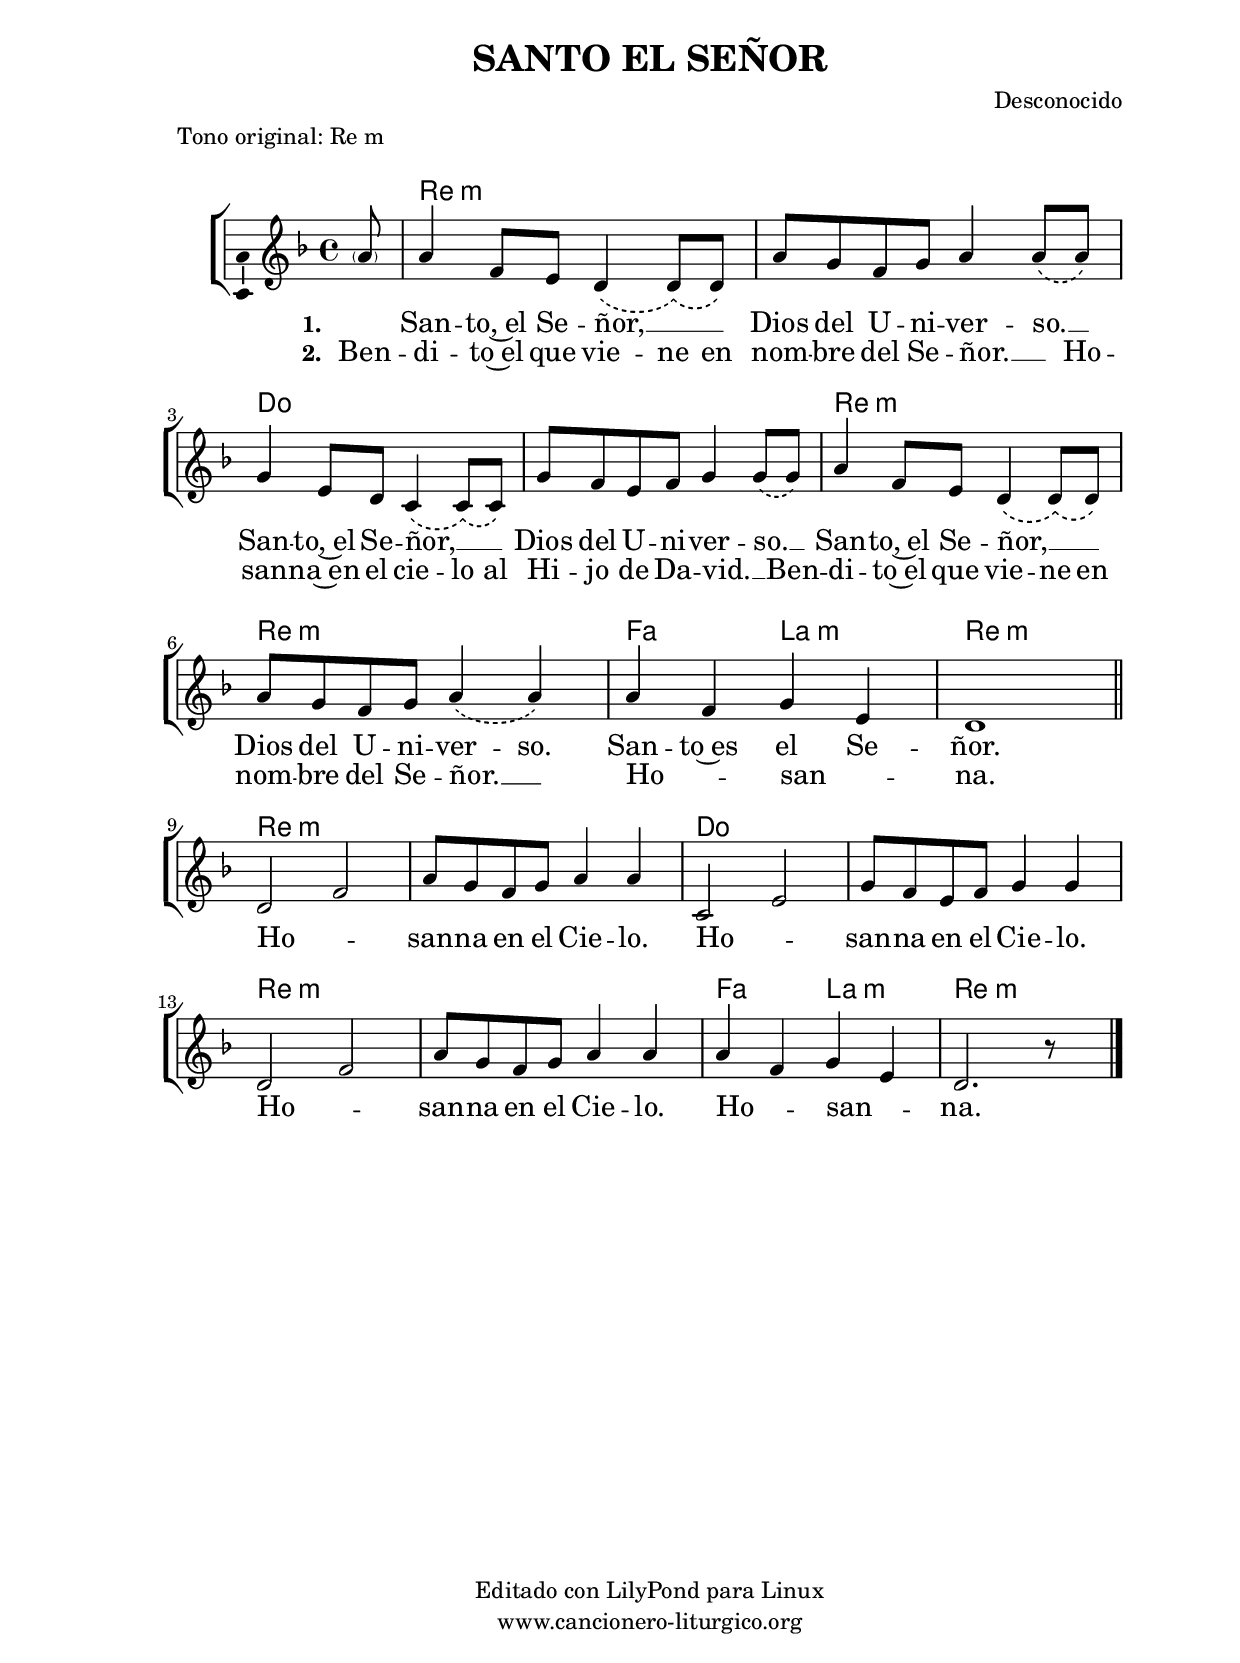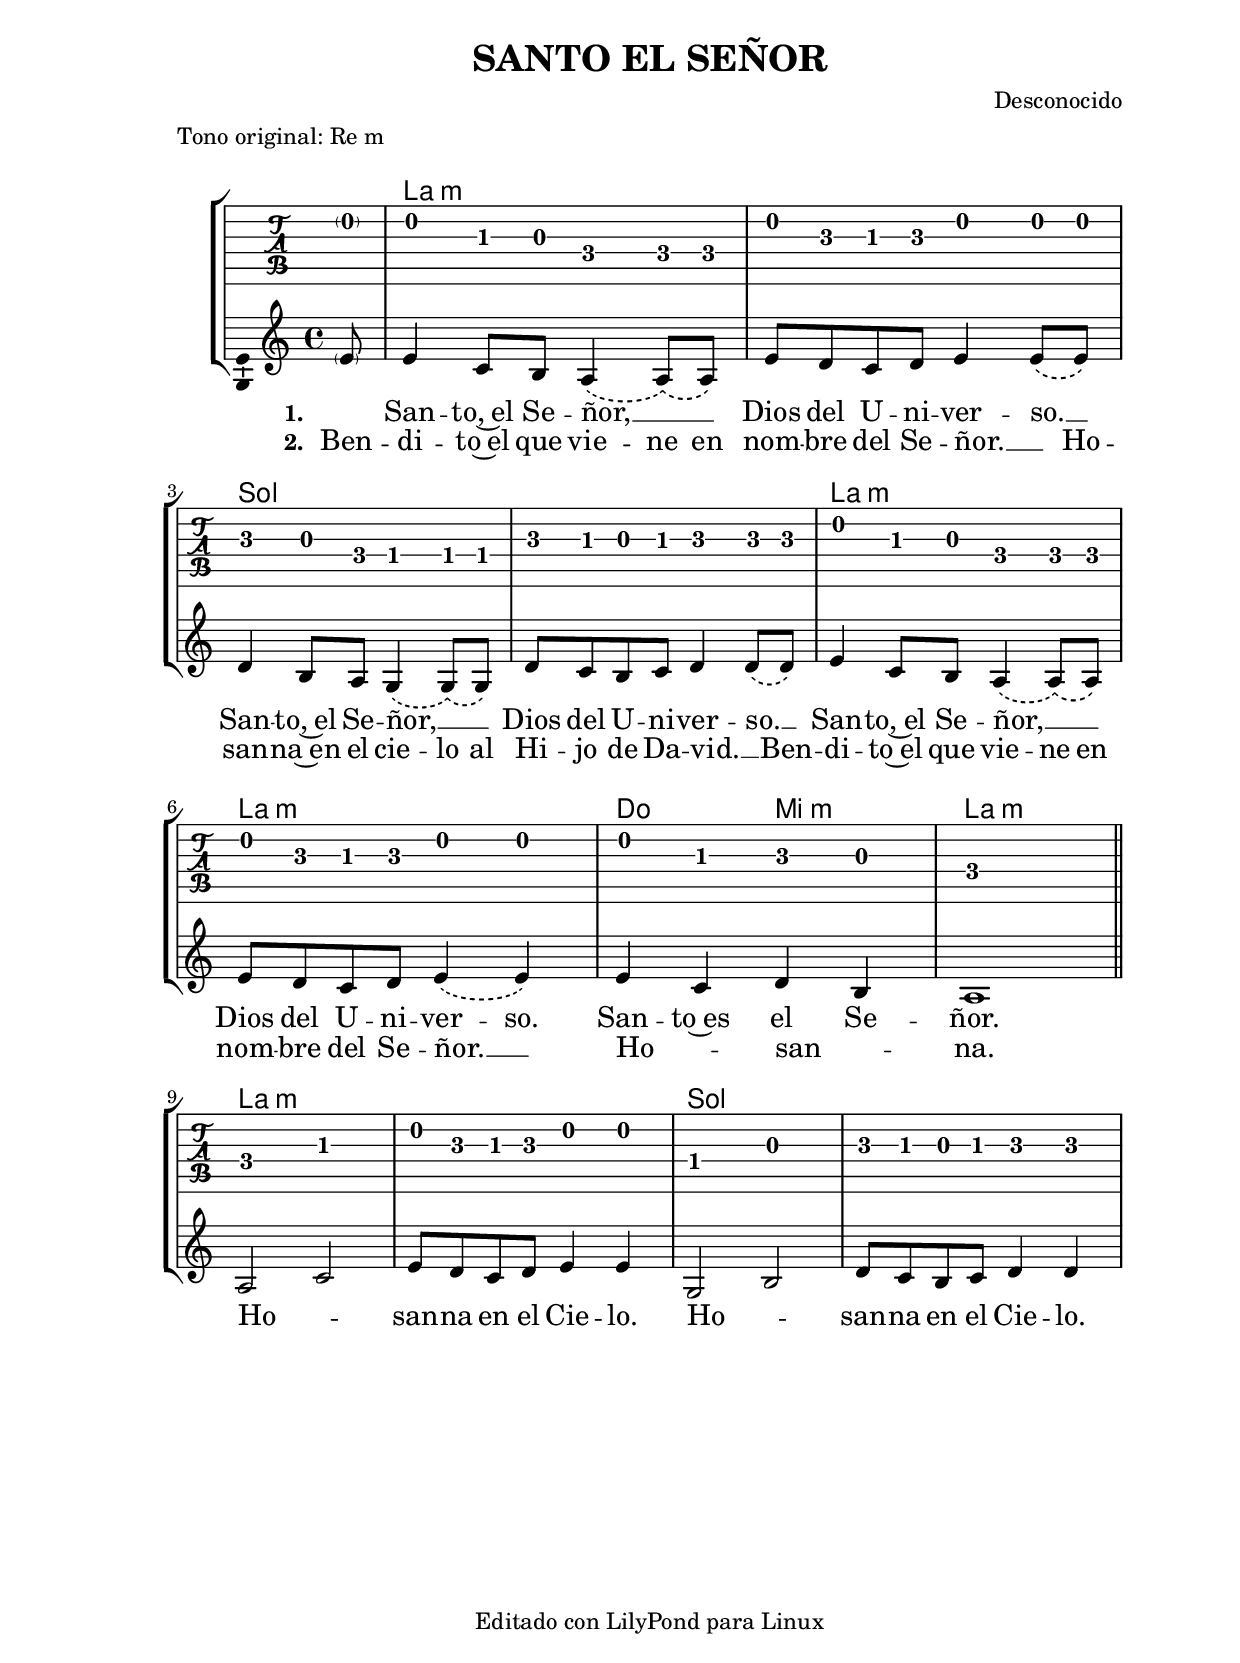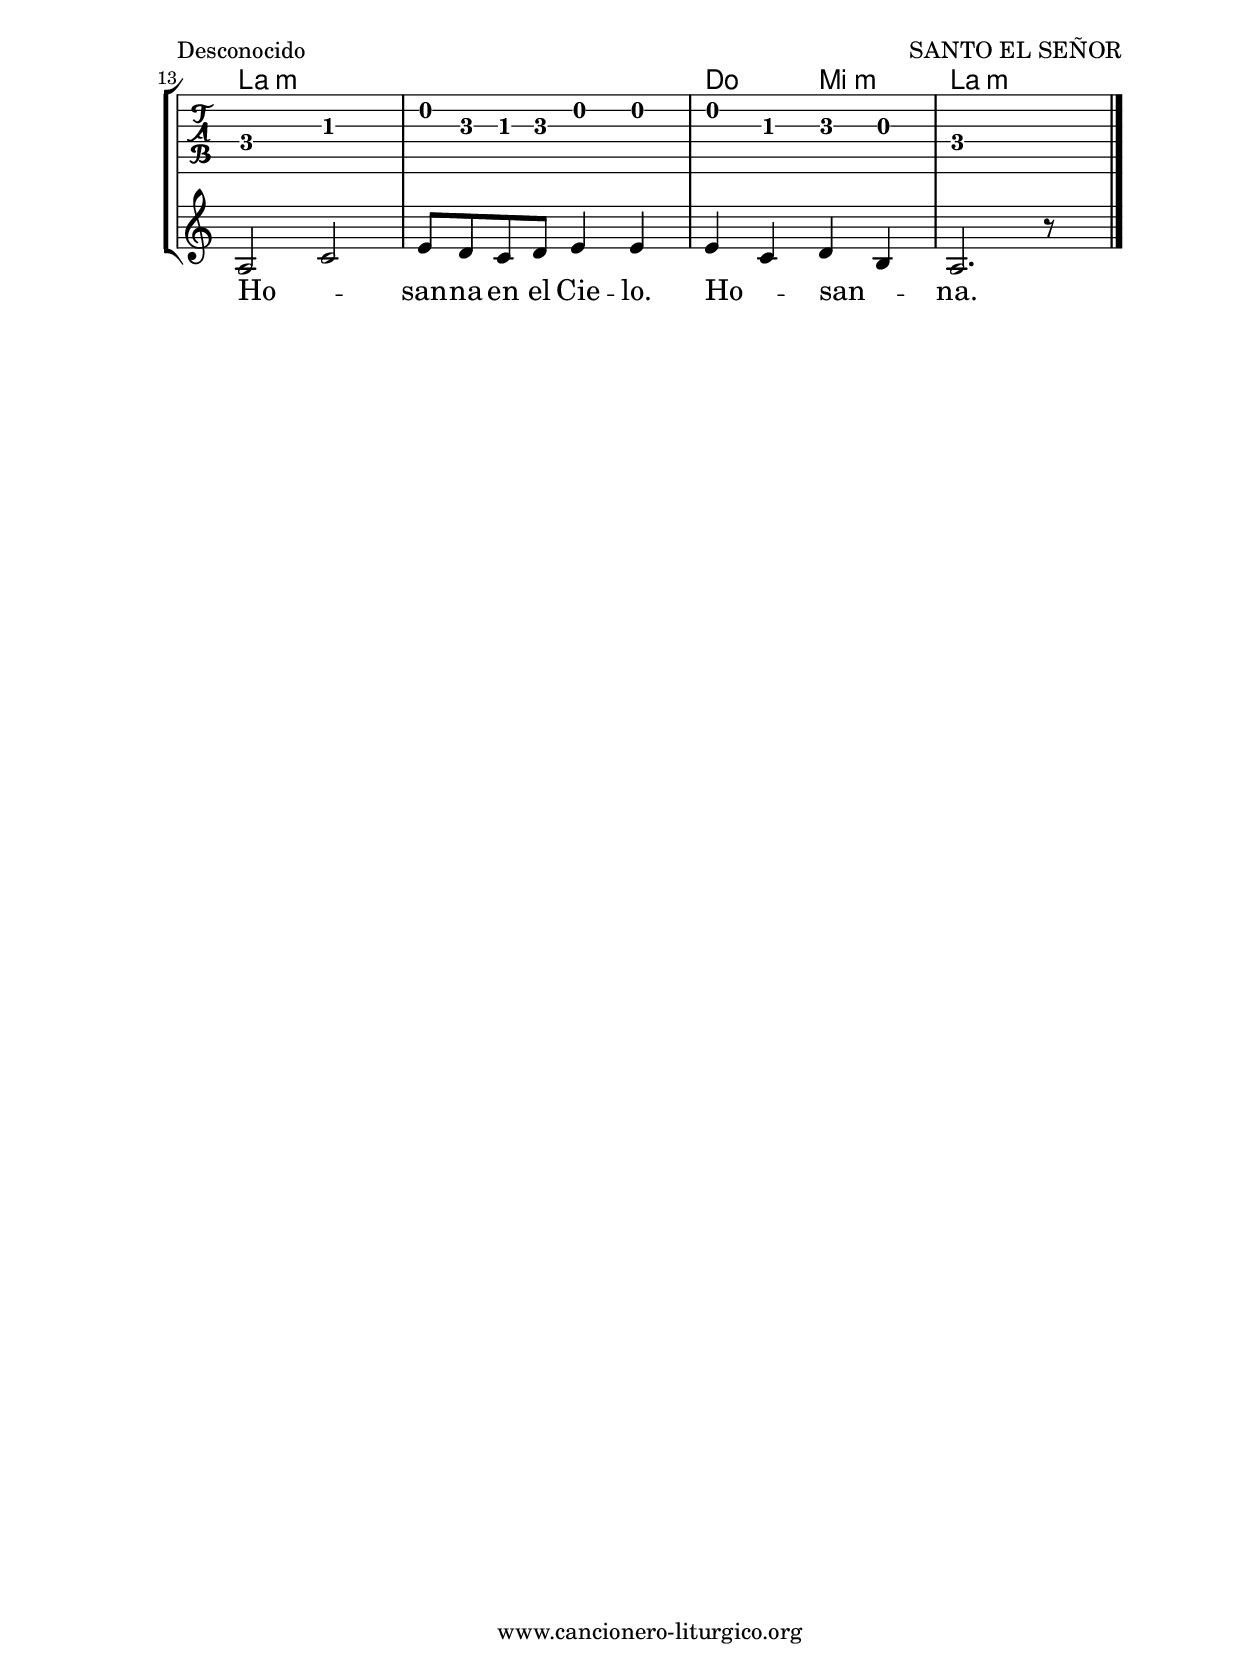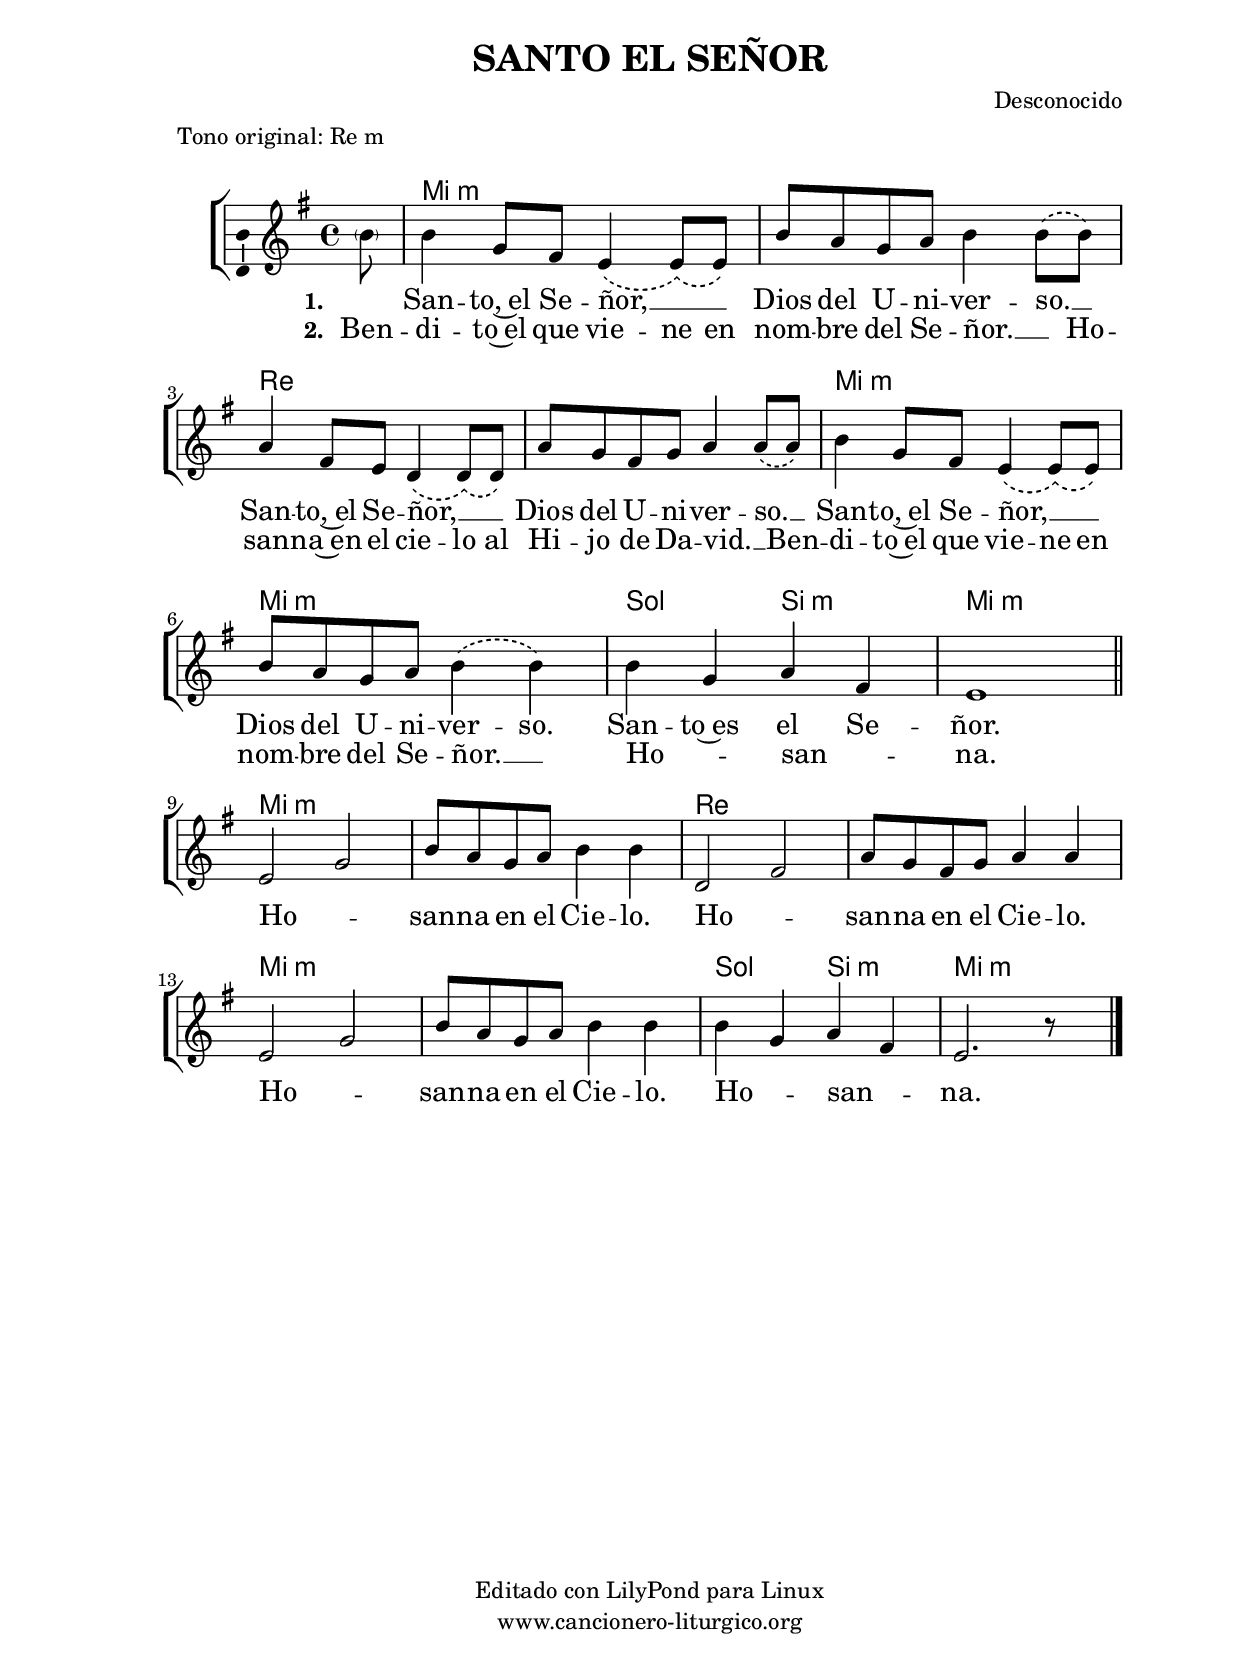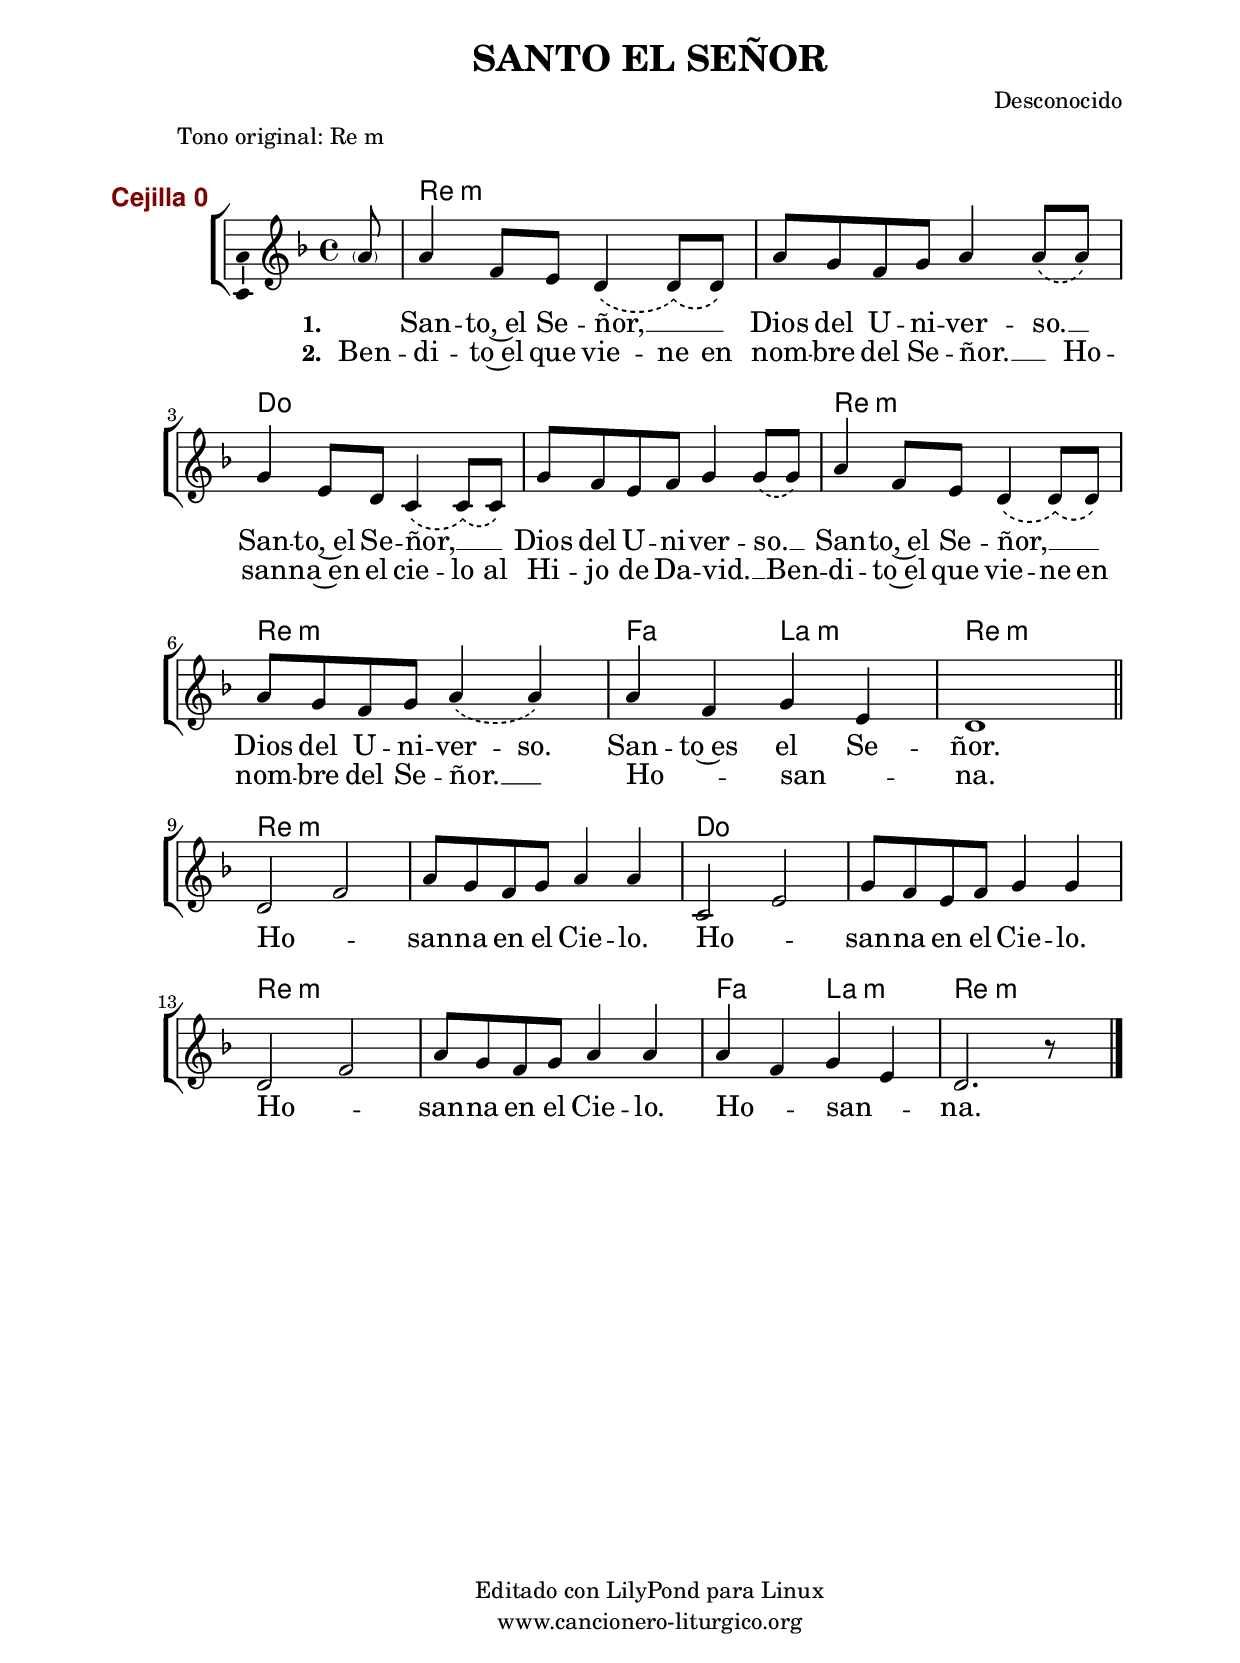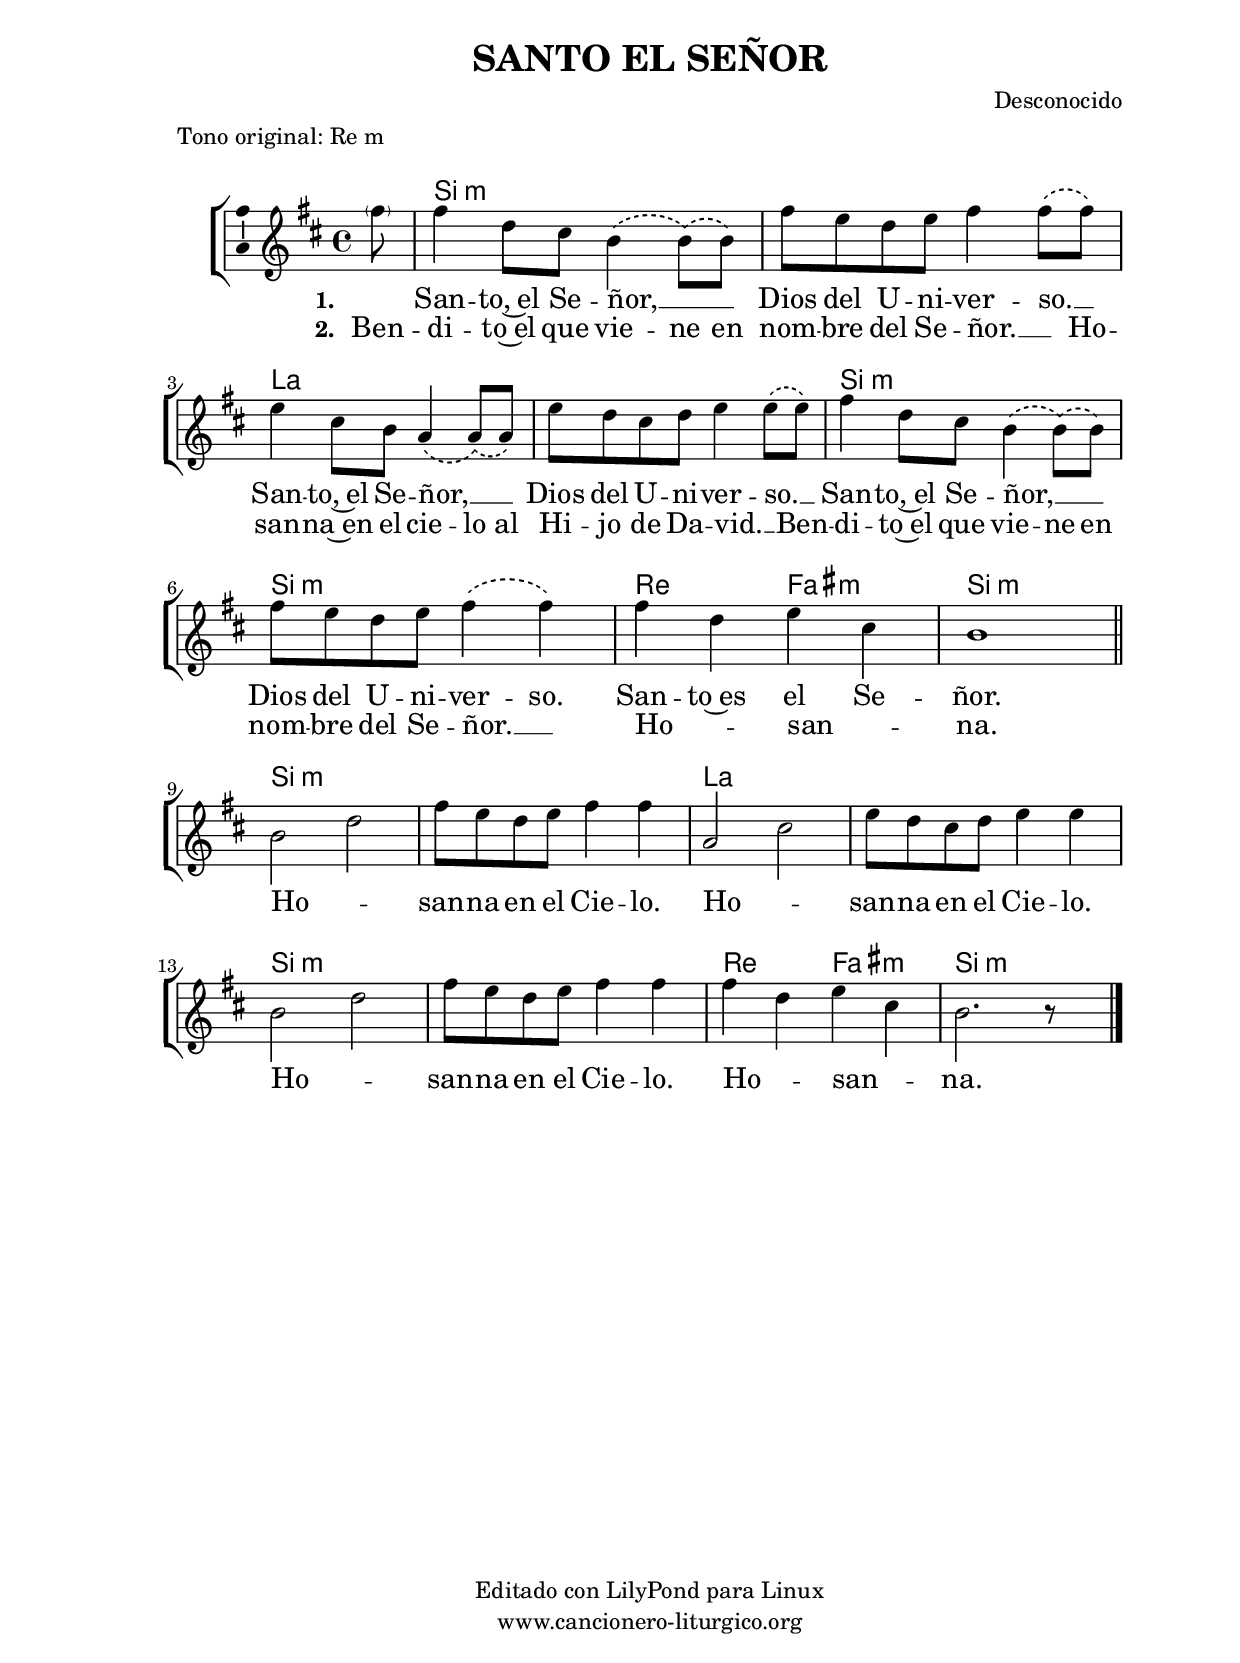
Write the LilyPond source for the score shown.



%versión de lilypond para la que se ha escrito esta partitura:
\version "2.16.0"

	%Tamaño papel
	#(set-default-paper-size "a4")
	%Tamaño partitura
	#(set-global-staff-size 20)
	%No responde al pulsar sobre una nota
	#(ly:set-option 'point-and-click #f)

%parámetros del encabezamiento:
\header {
	title = "SANTO EL SEÑOR"
	subtitle = ""
	composer = "Desconocido"
	poet = ""
	meter = "Tono original: Re m"
	arranger = ""
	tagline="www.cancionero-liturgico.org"
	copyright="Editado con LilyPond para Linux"
	tiempo = ""
	usos = "Sanctus"
	letra = ""
	}

%parámetros asociados al papel:
\paper  {
	oddHeaderMarkup = \markup {\fill-line { \on-the-fly #not-first-page \fromproperty #'header:title \on-the-fly #not-first-page \fromproperty #'header:composer }}
	evenHeaderMarkup = \markup {\fill-line { \fromproperty #'header:composer \fromproperty #'header:title }}
	#(set-paper-size "a4")
	print-page-number = ##f
	first-page-number = 1
	print-first-page-number = ##f
%	head-separation = 3.0 \cm
	top-margin = 2.0 \cm
	bottom-margin = 0.5\cm
%%%	bottom-margin = -1.0\cm
	left-margin = 3.0 \cm
	line-width = 16.0 \cm 
	indent = 8\mm
	interscoreline = 2.\mm
	between-system-space = 15\mm
%	para que las partituras no llenen la hoja:
	ragged-bottom = ##t
%	idem para la última hoja:
	ragged-last-bottom = ##f
%	para que las partituras llenen el ancho del papel:
	ragged-last = ##f
	after-title-space = 2.5 \cm
%page-count=1
%system-count=8

	%Flexible Vertical Spacing
%	markup-markup-spacing =
%	#'((basic-distance . 15) (minimum-distance . 15) (padding . 3))
	markup-system-spacing =
	#'((basic-distance . 15) (minimum-distance . 15) (padding . 3))
	system-system-spacing =
	#'((basic-distance . 15) (minimum-distance . 15) (padding . 3))
	score-system-spacing =
	#'((basic-distance . 15) (minimum-distance . 15) (padding . 5))
%	top-system-spacing = % header
%	#'((basic-distance . 8) (minimum-distance . 0) (padding . 0))
%	top-markup-spacing =
%	#'((basic-distance . 20) (minimum-distance . 20) (padding . 0))
	last-bottom-spacing = % footer
	#'((basic-distance . 5) (minimum-distance . 5) (padding . 0))
%	score-markup-spacing =
%	#'((basic-distance . 16) (minimum-distance . 13) (padding . 0))

	}


%parámetros que afectan a toda la partitura:
global =  {
	%clave de sol (G):
	\clef G
	%armadura:
%	\transpose d a
	\key d \minor
	\tempo 4=120
	\set Score.tempoHideNote = ##t
	}


acordes = {
	\italianChords
	\chordmode {
%	\transpose d a
{

%Estrofas
s8
d1:m d:m c c d:m d:m f2 a:m d1:m

%Estribillo
d1:m
%d2:m %nota adicional (en algunas versiones)
d1:m c
%c2 %nota adicional (en algunas versiones)
c1 d:m
%d2:m %nota adicional (en algunas versiones)
d1:m f2 a:m d1:m

	}
	}
}



melodia = 
%	\transpose d a
{
\time 4/4

\relative c''{

\phrasingSlurDashed

%Estrofas
\partial 8
\parenthesize a8
a4 f8 e d4 \(d8\) \(d\)
a'8 g f g a4 a8 \(a\)
g4 e8 d c4 \(c8\) \(c\)
g'8 f e f g4 g8 \(g\)
a4 f8 e d4 \(d8\) \(d\)
a'8 g f g a4 \(a\)
a4 f g e
d1

\bar "||"
\break

%Estribillo
d2 f
%\time 2/4 a2 \time 4/4 %nota adicional (en algunas versiones)
a8 g f g a4 a
c,2 e
%\time 2/4 g2 \time 4/4 %nota adicional (en algunas versiones)
g8 f e f g4 g
d2 f
%\time 2/4 a2 \time 4/4 %nota adicional (en algunas versiones)
a8 g f g a4 a
a4 f g e
d2. r8 s8

\bar "|."

}
}


texto = \lyricmode {
\set stanza =#"1. "
"  "
San -- to,~el Se -- ñor, __ _ _
Dios del U -- ni -- ver -- so. __ _
San -- to,~el Se -- ñor, __ _ _
Dios del U -- ni -- ver -- so. __ _
San -- to,~el Se -- ñor, __ _ _
Dios del U -- ni -- ver -- so.
San -- to~es el Se -- ñor.

Ho -- _ san -- na en el Cie -- lo.
Ho -- _ san -- na en el Cie -- lo.
Ho -- _ san -- na en el Cie -- lo.

%Ho -- _ _ san -- na en el Cie -- lo. %se alarga primera sílaba (en algunas versiones)
%Ho -- _ _ san -- na en el Cie -- lo. %se alarga primera sílaba (en algunas versiones)
%Ho -- _ _ san -- na en el Cie -- lo. %se alarga primera sílaba (en algunas versiones)

Ho -- _ san -- _ na.

}

textodos = \lyricmode {
\set stanza =#"2. "
Ben -- di -- to~el que vie -- ne
en nom -- bre del Se -- ñor. __ _
Ho -- san -- na~en el cie -- lo
al Hi -- jo de Da -- vid. __ _
Ben -- di -- to~el que vie -- ne
en nom -- bre del Se -- ñor. __ _
Ho -- _ san -- _ na.

}


acordesStaff = \context ChordNames = acordesStaff <<
	\set chordChanges = ##t
	\acordes
	>>


%%%%%%%%%%%%%%%%%%%%%%%%%%%%%%%%%%% CEJILLA %%%%%%%%%%%%%%%%%%%%%%%%%%%%%%%%%%%
acordescejilla = {
%%%	\override ChordNames.ChordName #'font-size = #-1
%%%	\override ChordNames.ChordName #'font-series = #'bold
	\transpose d d {
		\acordes
		}
	}

acordescejillaStaff = \context ChordNames = acordescejillaStaff <<
	\set Staff.instrumentName = \markup \with-color #darkred \larger \bold \sans "Cejilla 0"
	\set chordChanges = ##t
	\acordescejilla
	>>
%%%%%%%%%%%%%%%%%%%%%%%%%%%%%%%%%%% CEJILLA %%%%%%%%%%%%%%%%%%%%%%%%%%%%%%%%%%%


vozStaff = \context Voice = vozStaff
\with {\consists "Ambitus_engraver"}
<<
%	\set Staff.instrumentName = ""
%	\set Staff.shortInstrumentName = ""
%	\set Staff.midiInstrument = #"clarinet"
%	\set Staff.midiInstrument = #"cello"
	\set Staff.midiInstrument = #"flute"
%	\set Staff.midiInstrument = #"electric guitar (jazz)"
%	\set Staff.midiInstrument = #"english horn"
%	\set Staff.midiInstrument = #"violin"
%	\set Staff.midiInstrument = #"glockenspiel"
	\set Staff.midiMinimumVolume = #0.7
	\set Staff.midiMaximumVolume = #0.9
	\global
	\melodia
	>>


textoStaff = \context Lyrics = textoStaff <<
	\lyricsto vozStaff \texto
	>>

textodosStaff = \context Lyrics = textodosStaff <<
	\lyricsto vozStaff \textodos
	>>


\book {
	\score {
		\context ChoirStaff {
			\override StaffGroup.SystemStartBracket #'collapse-height = #1
			\override Score.SystemStartBar #'collapse-height = #1
			<<
			\acordesStaff
			\vozStaff
			\textoStaff
			\textodosStaff
			>>
			}
		\layout {
	    		\context {
				\Lyrics
				\override LyricText #'font-size = #2
				}
	   		 \context {
				\Score
				\override StaffSymbol #'staff-space = #(magstep +3)
				}
			}
		}
	\score {
		\unfoldRepeats
		\context ChoirStaff {
			<<
			\acordesStaff
			\vozStaff
			>>
			}
		\midi {
	  		\context {
	  			\Score
				tempoWholesPerMinute = #(ly:make-moment 70 4)
				}
			}
		}
	}


%Partitura para guitarra
#(define output-suffix "G")
\book {
	\score {
		\context ChoirStaff {
			\override StaffGroup.SystemStartBracket #'collapse-height = #1
			\override Score.SystemStartBar #'collapse-height = #1
			<<
			\acordescejillaStaff
			\vozStaff
			\textoStaff
			\textodosStaff
			>>
			}
		\layout {
%%%%%%%%%%%%%%%%%%%%%%%%%%%%%%%%%%% CEJILLA %%%%%%%%%%%%%%%%%%%%%%%%%%%%%%%%%%%
			\context {
				\ChordNames \consists Instrument_name_engraver
				}
%%%%%%%%%%%%%%%%%%%%%%%%%%%%%%%%%%% CEJILLA %%%%%%%%%%%%%%%%%%%%%%%%%%%%%%%%%%%
	    		\context {
				\Lyrics
				\override LyricText #'font-size = #2
				}
	   		 \context {
				\Score
				\override StaffSymbol #'staff-space = #(magstep +3)
				}
			}
		}
	}


#(define output-suffix "C")
\book {
	\score {
		\context ChoirStaff {
			\override StaffGroup.SystemStartBracket #'collapse-height = #1
			\override Score.SystemStartBar #'collapse-height = #1
\transpose c d
			<<
			\acordesStaff
			\vozStaff
			\textoStaff
			\textodosStaff
			>>
			}
		\layout {
	    		\context {
				\Lyrics
				\override LyricText #'font-size = #2
				}
	   		 \context {
				\Score
				\override StaffSymbol #'staff-space = #(magstep +3)
				}
			}
		}
	}


#(define output-suffix "S")
\book {
	\score {
		\context ChoirStaff {
			\override StaffGroup.SystemStartBracket #'collapse-height = #1
			\override Score.SystemStartBar #'collapse-height = #1
\transpose c a
			<<
			\acordesStaff
			\vozStaff
			\textoStaff
			\textodosStaff
			>>
			}
		\layout {
	    		\context {
				\Lyrics
				\override LyricText #'font-size = #2
				}
	   		 \context {
				\Score
				\override StaffSymbol #'staff-space = #(magstep +3)
				}
			}
		}
	}


%%%%%%%%%%%%%%%%%%%%%%%%%%%%%%%%%%% CIFRADO %%%%%%%%%%%%%%%%%%%%%%%%%%%%%%%%%%%
bandurriaStaff = \context TabStaff = bandurriaStaff <<
	\set TabStaff.stringTunings = \stringTuning <gis, cis fis b e' a'>
%	\set Staff.instrumentName = "Bandurria "
%	\set Staff.shortInstrumentName = "B "
	\override Staff.VerticalAxisGroup #'minimum-Y-extent = #'(-6.5 . 2.5)
	\override TabStaff.TabNoteHead #'font-size = #0
	\melodia
	>>

#(define output-suffix "B")
\book {
	\score {
		\context StaffGroup {
%			\override StaffGroup.SystemStartBracket #'collapse-height = #1
%			\override Score.SystemStartBar #'collapse-height = #1
\transpose d a,
			<<
			\acordesStaff
			\bandurriaStaff
			\vozStaff
			\textoStaff
			\textodosStaff
			>>
			}
		\layout {
	    		\context {
				\Lyrics
				\override LyricText #'font-size = #2
				}
	   		 \context {
				\Score
%				\override StaffSymbol #'transparent = ##t
%				\override StaffSymbol #'staff-space = #(magstep +3)
				}
			}
		}
	}

%%%%%%%%%%%%%%%%%%%%%%%%%%%%%%%%%%% CIFRADO %%%%%%%%%%%%%%%%%%%%%%%%%%%%%%%%%%%


